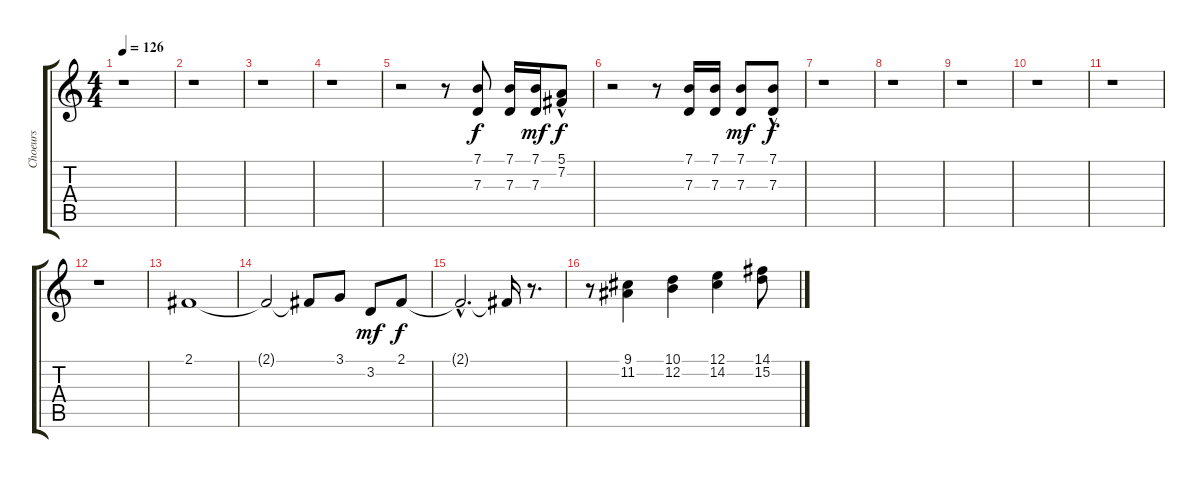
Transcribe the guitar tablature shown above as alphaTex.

\track ("Choeurs" "Choeurs") {instrument voiceoohs}
\staff {score tabs}
\tuning (E4 B3 G3 D3 A2 E2) {hide}
\ts (4 4)
\tempo 126
\clef g2
\ks c
r.1{dy pp} |
r.1 |
r.1 |
r.1 |
r.2 r.8 (7.1 7.3).8{dy f} (7.1 7.3).16 (7.1 7.3).16{dy mf} (5.1 7.2{hac}).8{dy f} |
r.2 r.8 (7.1 7.3).16 (7.1 7.3).16 (7.1 7.3).8{dy mf} (7.1 7.3{hac}).8{dy f} |
r.1 |
r.1 |
r.1 |
r.1 |
r.1 |
r.1 |
2.1.1 |
2.1{t}.2 2.1{t}.8 3.1.8 3.2.8{dy mf} 2.1.8{dy f} |
2.1{hac t}.2{d} 2.1{t}.16 r.8{d} |
r.8 (9.1 11.2).4 (10.1 12.2).4 (12.1 14.2).4 (14.1 15.2).8
